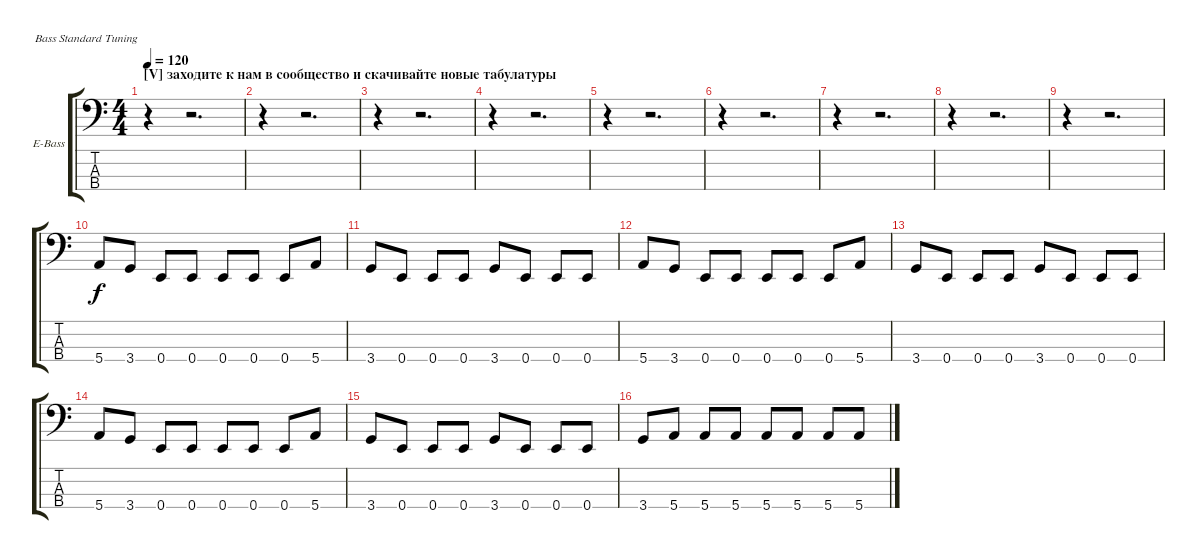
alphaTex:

\bracketExtendMode groupsimilarinstruments
\firstSystemTrackNameOrientation horizontal
\otherSystemsTrackNameOrientation horizontal
\track ("Бас" "E-Bass") {instrument slapbass1}
\staff {score tabs}
\tuning (G2 D2 A1 E1)
\ts (4 4)
\section ("V" "заходите к нам в сообщество и скачивайте новые табулатуры")
\tempo 120
\clef f4
\ks c
r.4{dy f instrument slapbass1} r.2{d} |
r.4 r.2{d} |
r.4 r.2{d} |
r.4 r.2{d} |
r.4 r.2{d} |
r.4 r.2{d} |
r.4 r.2{d} |
r.4 r.2{d} |
r.4 r.2{d} |
5.4.8 3.4.8 0.4.8 0.4.8 0.4.8 0.4.8 0.4.8 5.4.8 |
3.4.8 0.4.8 0.4.8 0.4.8 3.4.8 0.4.8 0.4.8 0.4.8 |
5.4.8 3.4.8 0.4.8 0.4.8 0.4.8 0.4.8 0.4.8 5.4.8 |
3.4.8 0.4.8 0.4.8 0.4.8 3.4.8 0.4.8 0.4.8 0.4.8 |
5.4.8 3.4.8 0.4.8 0.4.8 0.4.8 0.4.8 0.4.8 5.4.8 |
3.4.8 0.4.8 0.4.8 0.4.8 3.4.8 0.4.8 0.4.8 0.4.8 |
3.4.8 5.4.8 5.4.8 5.4.8 5.4.8 5.4.8 5.4.8 5.4.8
